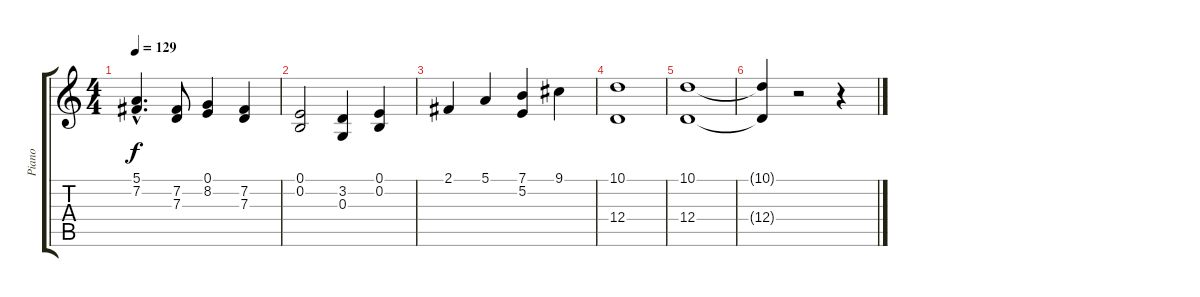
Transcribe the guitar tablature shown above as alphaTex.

\track ("Piano" "Piano") {instrument acousticgrandpiano}
\staff {score tabs}
\tuning (E4 B3 G3 D3 A2 E2) {hide}
\ts (4 4)
\tempo 129
\clef g2
\ks c
(5.1{hac} 7.2{hac}).4{d dy f} (7.2 7.3).8 (0.1 8.2).4 (7.2 7.3).4 |
(0.1 0.2).2 (3.2 0.3).4 (0.1 0.2).4 |
2.1.4 5.1.4 (7.1 5.2).4 9.1.4 |
(10.1 12.4).1 |
(10.1 12.4).1 |
(10.1{t} 12.4{t}).4 r.2 r.4
